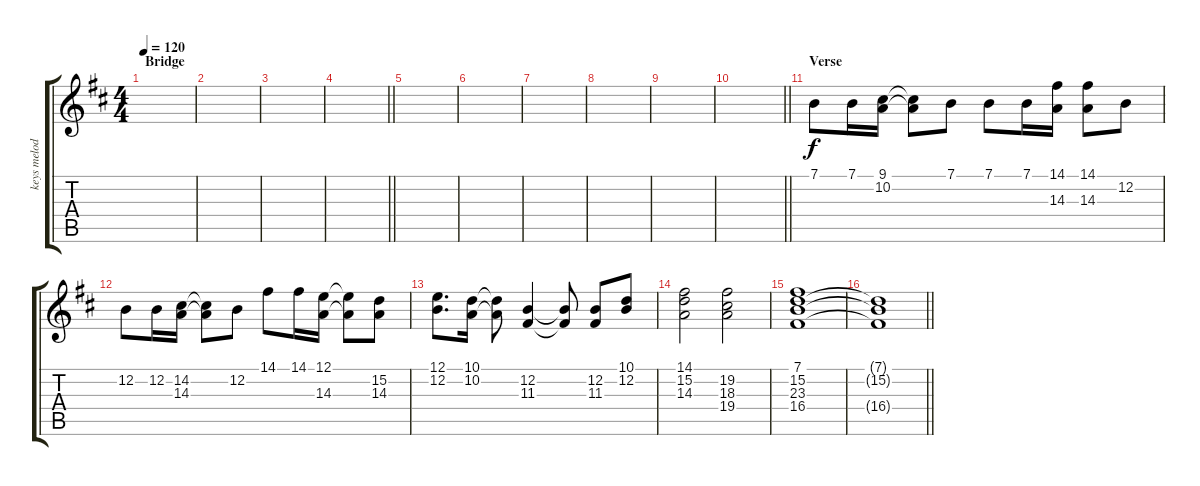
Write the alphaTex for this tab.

\track ("keys melody" "keys melod") {instrument stringensemble1}
\staff {score tabs}
\tuning (E4 B3 G3 D3 A2 E2) {hide}
\ts (4 4)
\section ("" "Bridge")
\tempo 120
\clef g2
\ks bminor
|
|
|
\barLineRight lightlight
|
|
|
|
|
|
\barLineRight lightlight
|
\section ("" "Verse")
7.1.8 7.1.16 (9.1 10.2).16 (9.1{t} 10.2{t}).8 7.1.8 7.1.8 7.1.16 (14.1 14.3).16 (14.1 14.3).8 12.2.8 |
12.2.8 12.2.16 (14.2 14.3).16 (14.2{t} 14.3{t}).8 12.2.8 14.1.8 14.1.16 (12.1 14.3).16 (12.1{t} 14.3{t}).8 (15.2 14.3).8 |
(12.1 12.2).8{d} (10.1 10.2).16 (10.1{t} 10.2{t}).8 (12.2 11.3).4 (12.2{t} 11.3{t}).8 (12.2 11.3).8 (10.1 12.2).8 |
(14.1 15.2 14.3).2 (19.2 18.3 19.4).2 |
(7.1 15.2 23.3 16.4).1 |
\barLineRight lightlight
(7.1{t} 15.2{t} 16.4{t}).1
